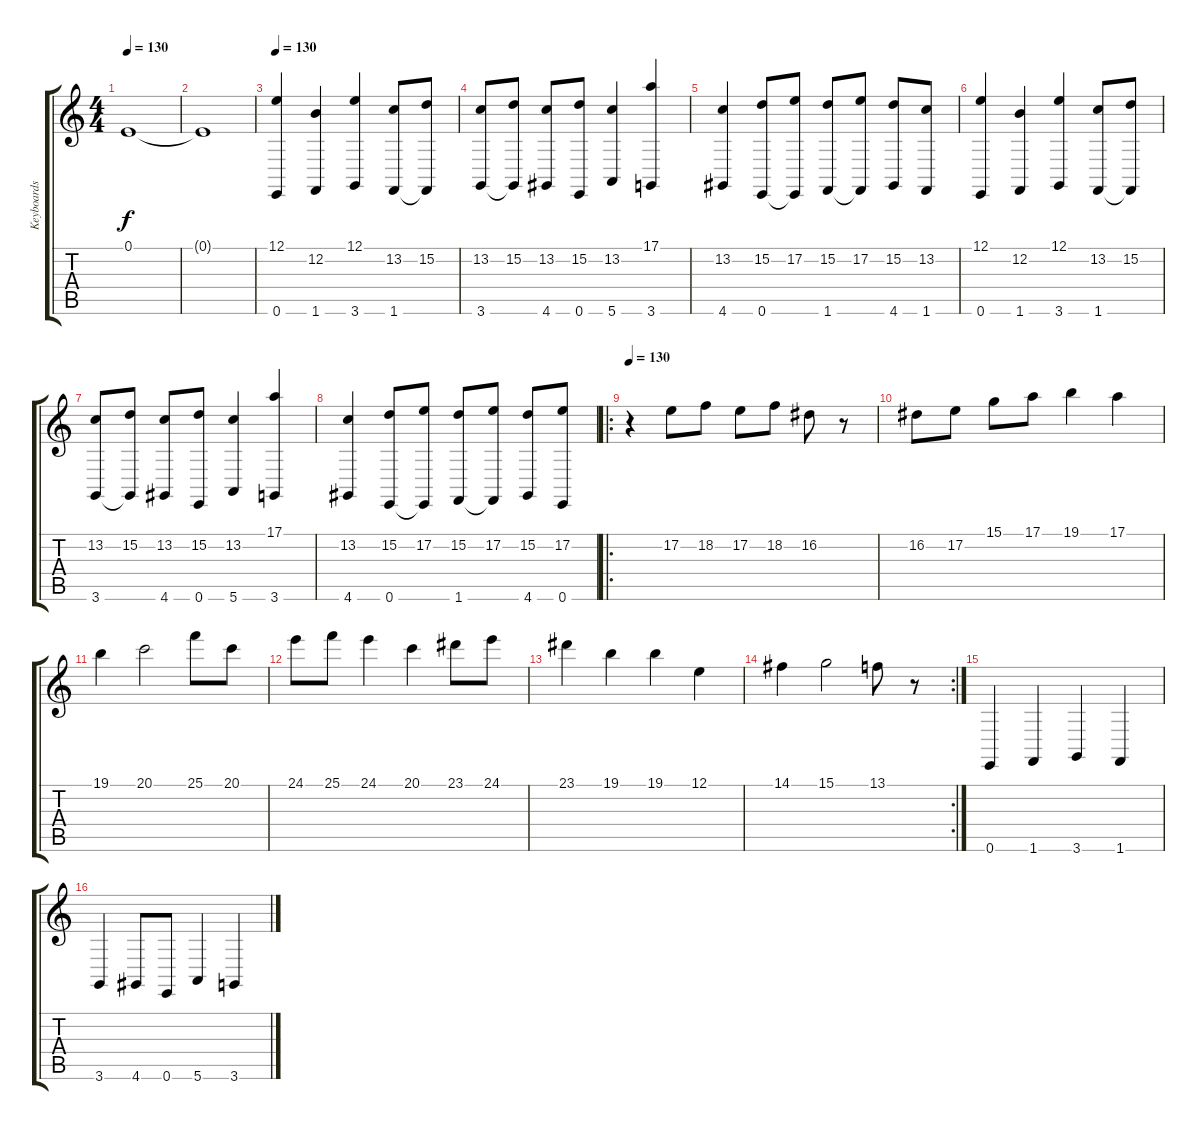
\track ("Keyboards" "Keyboards") {instrument brasssection}
\staff {score tabs}
\tuning (E4 B3 G3 D3 A2 E2) {hide}
\ts (4 4)
\tempo 130
\clef g2
\ks c
0.1.1{dy f} |
0.1{t}.1 |
\tempo 130
(12.1 0.6).4 (12.2 1.6).4 (12.1 3.6).4 (13.2 1.6).8 (15.2 1.6{t}).8 |
(13.2 3.6).8 (15.2 3.6{t}).8 (13.2 4.6).8 (15.2 0.6).8 (13.2 5.6).4 (17.1 3.6).4 |
(13.2 4.6).4 (15.2 0.6).8 (17.2 0.6{t}).8 (15.2 1.6).8 (17.2 1.6{t}).8 (15.2 4.6).8 (13.2 1.6).8 |
(12.1 0.6).4 (12.2 1.6).4 (12.1 3.6).4 (13.2 1.6).8 (15.2 1.6{t}).8 |
(13.2 3.6).8 (15.2 3.6{t}).8 (13.2 4.6).8 (15.2 0.6).8 (13.2 5.6).4 (17.1 3.6).4 |
(13.2 4.6).4 (15.2 0.6).8 (17.2 0.6{t}).8 (15.2 1.6).8 (17.2 1.6{t}).8 (15.2 4.6).8 (17.2 0.6).8 |
\ro
\tempo 130
r.4 17.2.8 18.2.8 17.2.8 18.2.8 16.2.8 r.8 |
16.2.8 17.2.8 15.1.8 17.1.8 19.1.4 17.1.4 |
19.1.4 20.1.2 25.1.8 20.1.8 |
24.1.8 25.1.8 24.1.4 20.1.4 23.1.8 24.1.8 |
23.1.4 19.1.4 19.1.4 12.1.4 |
\rc 2
14.1.4 15.1.2 13.1.8 r.8 |
0.6.4 1.6.4 3.6.4 1.6.4 |
3.6.4 4.6.8 0.6.8 5.6.4 3.6.4
